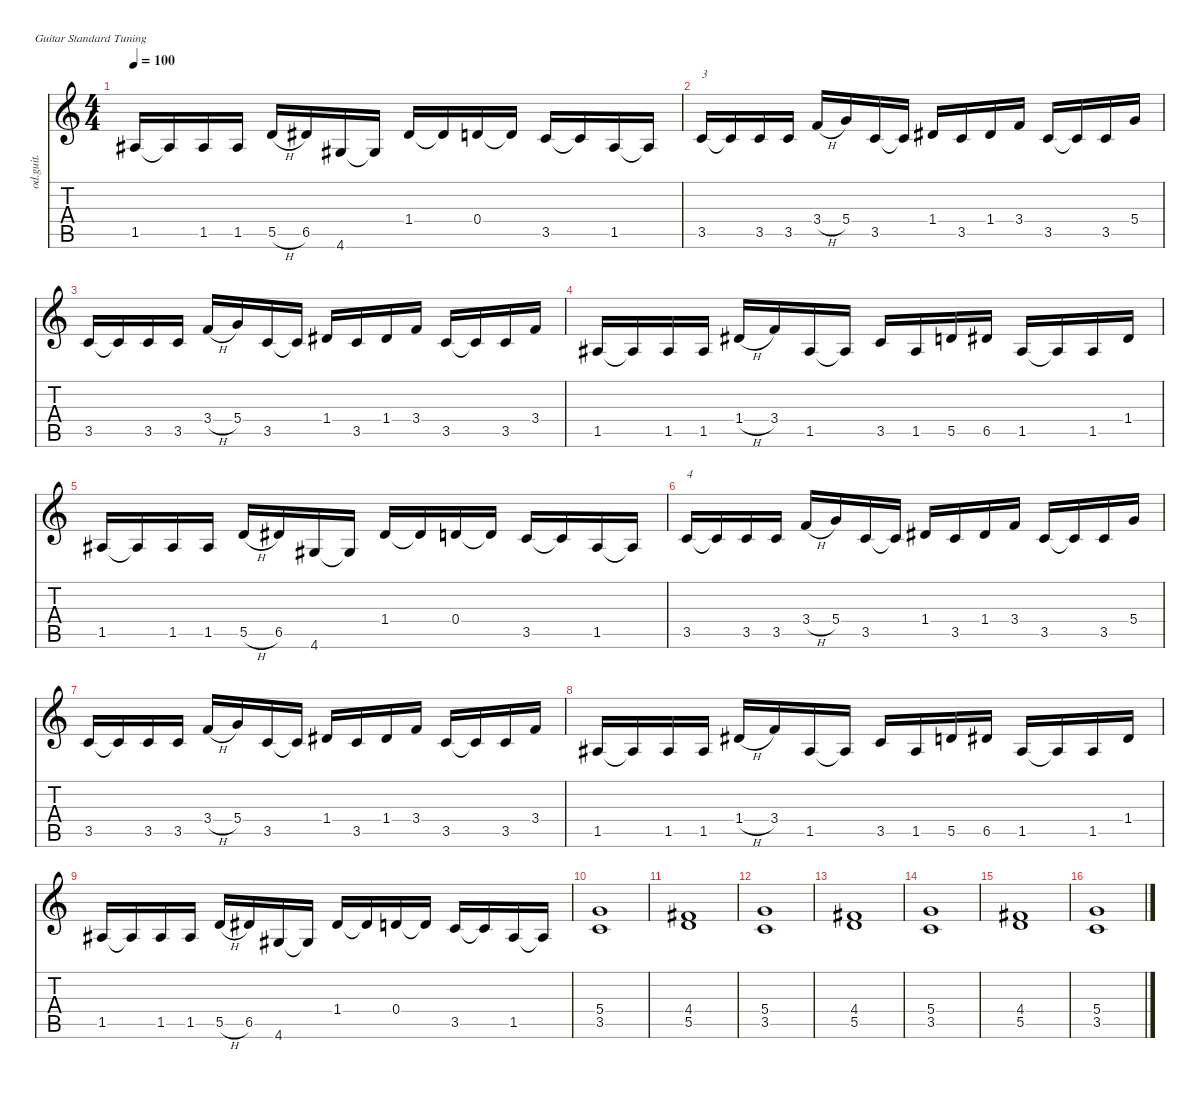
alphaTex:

\defaultSystemsLayout 4
\hideDynamics
\bracketExtendMode nobrackets
\otherSystemsTrackNameOrientation horizontal
\track ("cHiEf" "od.guit.") {instrument overdrivenguitar}
\staff {score tabs}
\tuning (E4 B3 G3 D3 A2 E2)
\ts (4 4)
\tempo 100
\clef g2
\ks c
1.5{acc #}.16{dy f beam Up} 1.5{t acc #}.16{beam Up} 1.5{acc #}.16{beam Up} 1.5{acc #}.16{beam Up} 5.5{h}.16{beam Up} 6.5{acc #}.16{beam Up} 4.6{acc #}.16{beam Up} 4.6{t acc #}.16{beam Up} 1.4{acc #}.16{beam Up} 1.4{t acc #}.16{beam Up} 0.4.16{beam Up} 0.4{t}.16{beam Up} 3.5.16{beam Up} 3.5{t}.16{beam Up} 1.5{acc #}.16{beam Up} 1.5{t acc #}.16{beam Up} |
3.5.16{txt "3" beam Up} 3.5{t}.16{beam Up} 3.5.16{beam Up} 3.5.16{beam Up} 3.4{h}.16{beam Up} 5.4.16{beam Up} 3.5.16{beam Up} 3.5{t}.16{beam Up} 1.4{acc #}.16{beam Up} 3.5.16{beam Up} 1.4{acc #}.16{beam Up} 3.4.16{beam Up} 3.5.16{beam Up} 3.5{t}.16{beam Up} 3.5.16{beam Up} 5.4.16{beam Up} |
3.5.16{beam Up} 3.5{t}.16{beam Up} 3.5.16{beam Up} 3.5.16{beam Up} 3.4{h}.16{beam Up} 5.4.16{beam Up} 3.5.16{beam Up} 3.5{t}.16{beam Up} 1.4{acc #}.16{beam Up} 3.5.16{beam Up} 1.4{acc #}.16{beam Up} 3.4.16{beam Up} 3.5.16{beam Up} 3.5{t}.16{beam Up} 3.5.16{beam Up} 3.4.16{beam Up} |
1.5{acc #}.16{beam Up} 1.5{t acc #}.16{beam Up} 1.5{acc #}.16{beam Up} 1.5{acc #}.16{beam Up} 1.4{h acc #}.16{beam Up} 3.4.16{beam Up} 1.5{acc #}.16{beam Up} 1.5{t acc #}.16{beam Up} 3.5.16{beam Up} 1.5{acc #}.16{beam Up} 5.5.16{beam Up} 6.5{acc #}.16{beam Up} 1.5{acc #}.16{beam Up} 1.5{t acc #}.16{beam Up} 1.5{acc #}.16{beam Up} 1.4{acc #}.16{beam Up} |
1.5{acc #}.16{beam Up} 1.5{t acc #}.16{beam Up} 1.5{acc #}.16{beam Up} 1.5{acc #}.16{beam Up} 5.5{h}.16{beam Up} 6.5{acc #}.16{beam Up} 4.6{acc #}.16{beam Up} 4.6{t acc #}.16{beam Up} 1.4{acc #}.16{beam Up} 1.4{t acc #}.16{beam Up} 0.4.16{beam Up} 0.4{t}.16{beam Up} 3.5.16{beam Up} 3.5{t}.16{beam Up} 1.5{acc #}.16{beam Up} 1.5{t acc #}.16{beam Up} |
3.5.16{txt "4" beam Up} 3.5{t}.16{beam Up} 3.5.16{beam Up} 3.5.16{beam Up} 3.4{h}.16{beam Up} 5.4.16{beam Up} 3.5.16{beam Up} 3.5{t}.16{beam Up} 1.4{acc #}.16{beam Up} 3.5.16{beam Up} 1.4{acc #}.16{beam Up} 3.4.16{beam Up} 3.5.16{beam Up} 3.5{t}.16{beam Up} 3.5.16{beam Up} 5.4.16{beam Up} |
3.5.16{beam Up} 3.5{t}.16{beam Up} 3.5.16{beam Up} 3.5.16{beam Up} 3.4{h}.16{beam Up} 5.4.16{beam Up} 3.5.16{beam Up} 3.5{t}.16{beam Up} 1.4{acc #}.16{beam Up} 3.5.16{beam Up} 1.4{acc #}.16{beam Up} 3.4.16{beam Up} 3.5.16{beam Up} 3.5{t}.16{beam Up} 3.5.16{beam Up} 3.4.16{beam Up} |
1.5{acc #}.16{beam Up} 1.5{t acc #}.16{beam Up} 1.5{acc #}.16{beam Up} 1.5{acc #}.16{beam Up} 1.4{h acc #}.16{beam Up} 3.4.16{beam Up} 1.5{acc #}.16{beam Up} 1.5{t acc #}.16{beam Up} 3.5.16{beam Up} 1.5{acc #}.16{beam Up} 5.5.16{beam Up} 6.5{acc #}.16{beam Up} 1.5{acc #}.16{beam Up} 1.5{t acc #}.16{beam Up} 1.5{acc #}.16{beam Up} 1.4{acc #}.16{beam Up} |
1.5{acc #}.16{beam Up} 1.5{t acc #}.16{beam Up} 1.5{acc #}.16{beam Up} 1.5{acc #}.16{beam Up} 5.5{h}.16{beam Up} 6.5{acc #}.16{beam Up} 4.6{acc #}.16{beam Up} 4.6{t acc #}.16{beam Up} 1.4{acc #}.16{beam Up} 1.4{t acc #}.16{beam Up} 0.4.16{beam Up} 0.4{t}.16{beam Up} 3.5.16{beam Up} 3.5{t}.16{beam Up} 1.5{acc #}.16{beam Up} 1.5{t acc #}.16{beam Up} |
(5.4 3.5).1{beam Up} |
(4.4{acc #} 5.5).1{beam Up} |
(5.4 3.5).1{beam Up} |
(4.4{acc #} 5.5).1{beam Up} |
(5.4 3.5).1{beam Up} |
(4.4{acc #} 5.5).1{beam Up} |
(5.4 3.5).1{beam Up}
